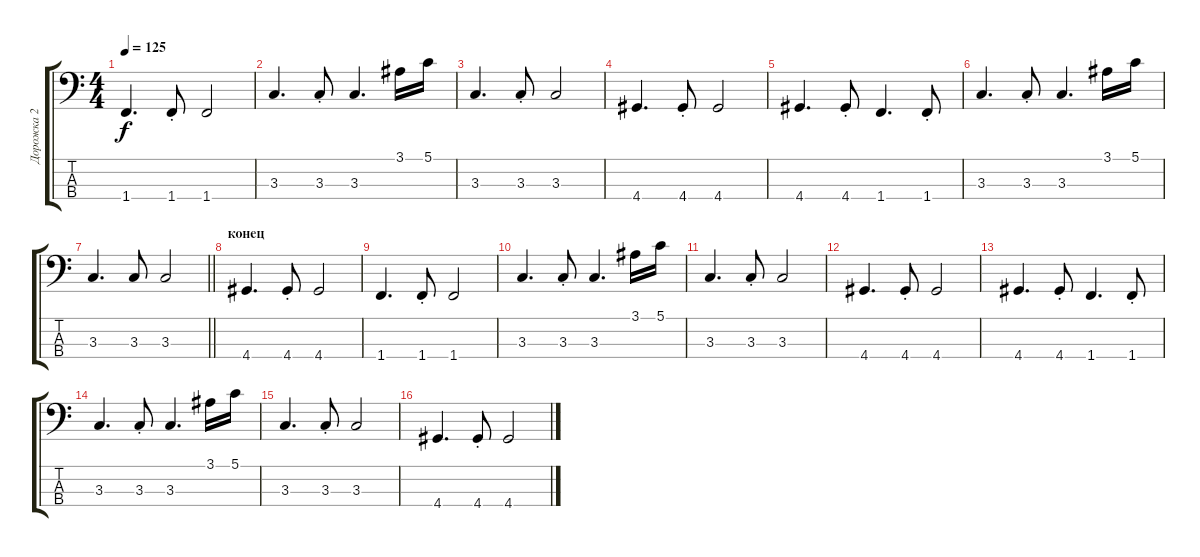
\track ("Дорожка 2" "Дорожка 2") {instrument electricbassfinger}
\staff {score tabs}
\tuning (G2 D2 A1 E1) {hide}
\ts (4 4)
\tempo 125
\clef f4
\ks c
1.4.4{d dy f} 1.4{st}.8 1.4.2 |
3.3.4{d} 3.3{st}.8 3.3.4{d} 3.1.16 5.1.16 |
3.3.4{d} 3.3{st}.8 3.3.2 |
4.4.4{d} 4.4{st}.8 4.4.2 |
4.4.4{d} 4.4{st}.8 1.4.4{d} 1.4{st}.8 |
3.3.4{d} 3.3{st}.8 3.3.4{d} 3.1.16 5.1.16 |
\barLineRight lightlight
3.3.4{d} 3.3.8 3.3.2 |
\section ("" "конец")
4.4.4{d} 4.4{st}.8 4.4.2 |
1.4.4{d} 1.4{st}.8 1.4.2 |
3.3.4{d} 3.3{st}.8 3.3.4{d} 3.1.16 5.1.16 |
3.3.4{d} 3.3{st}.8 3.3.2 |
4.4.4{d} 4.4{st}.8 4.4.2 |
4.4.4{d} 4.4{st}.8 1.4.4{d} 1.4{st}.8 |
3.3.4{d} 3.3{st}.8 3.3.4{d} 3.1.16 5.1.16 |
3.3.4{d} 3.3{st}.8 3.3.2 |
4.4.4{d} 4.4{st}.8 4.4.2
